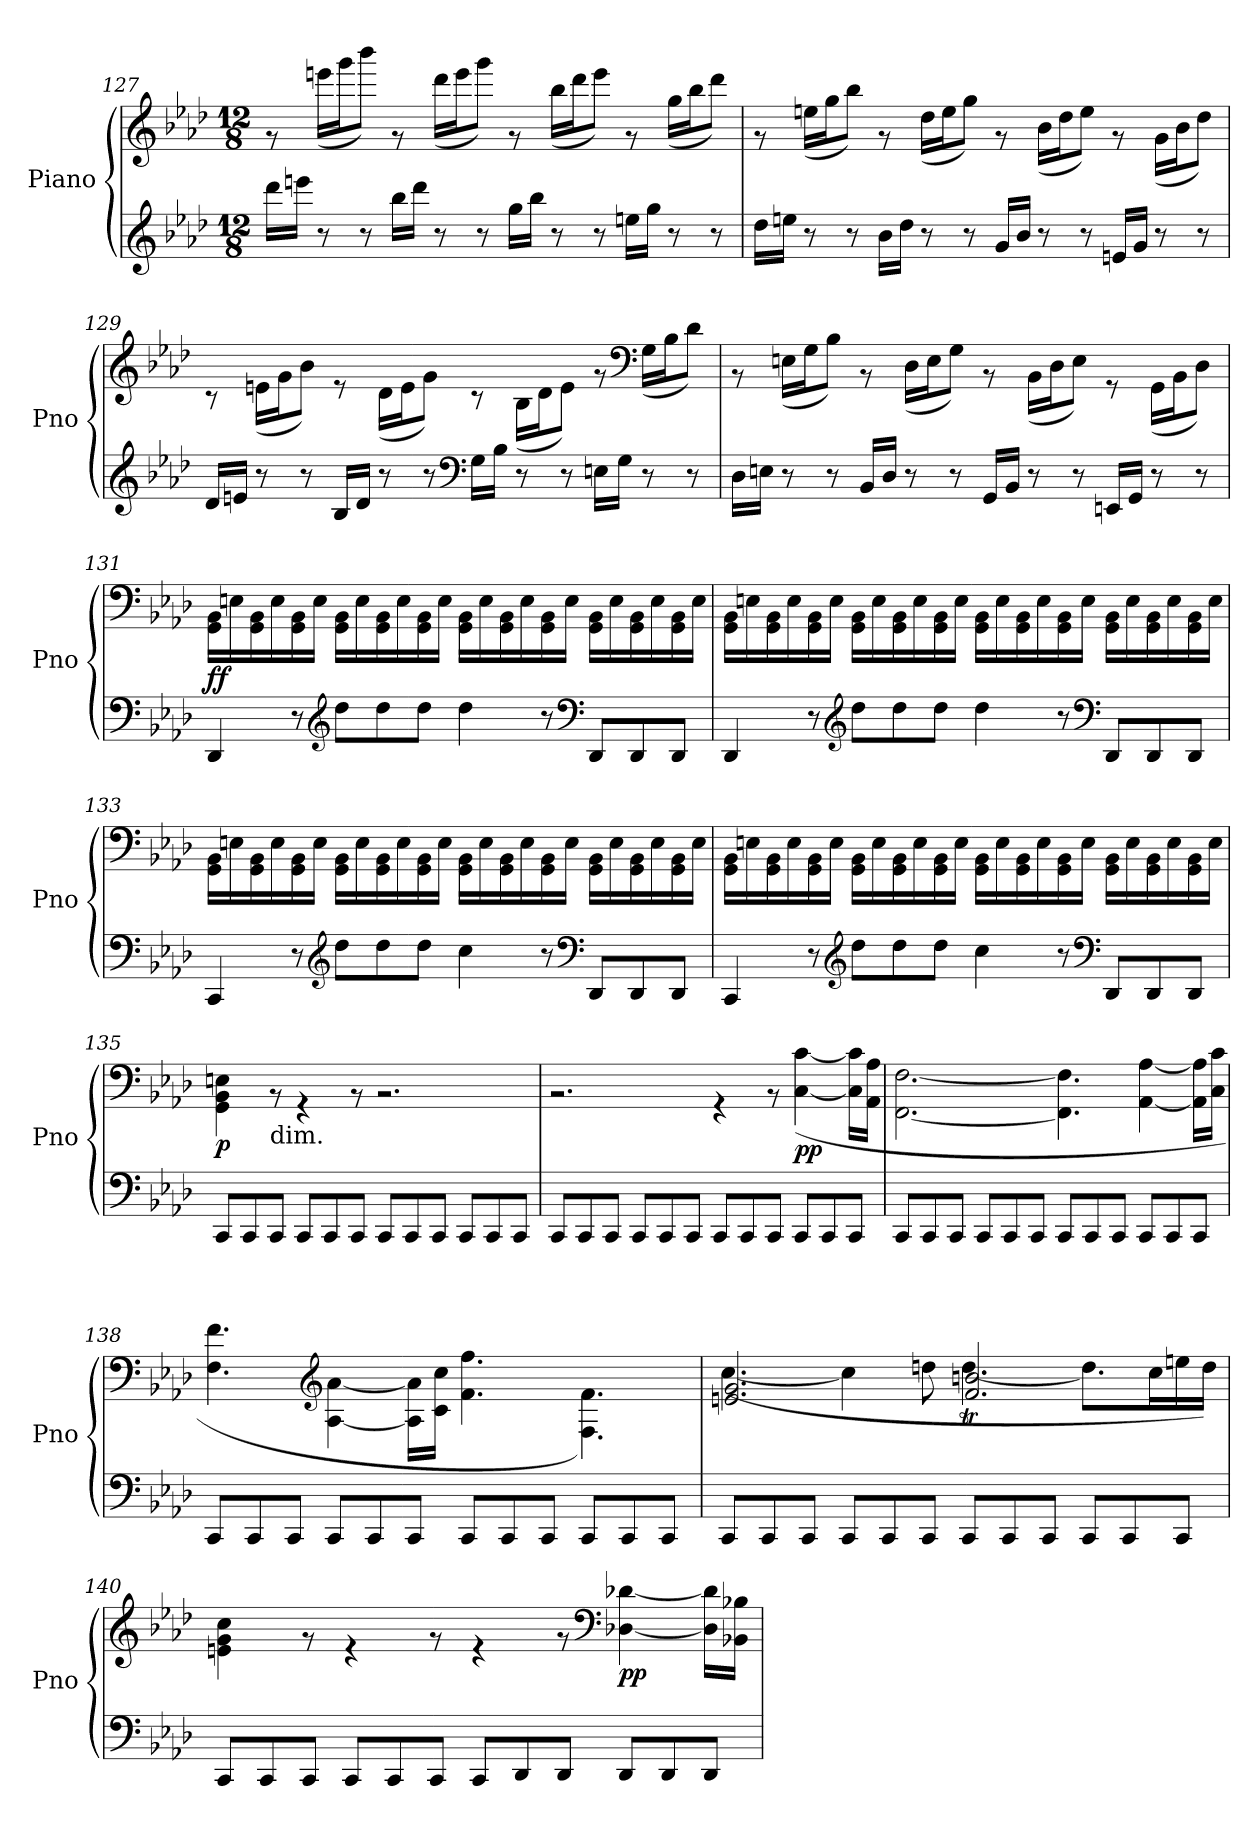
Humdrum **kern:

**kern	**kern	**dynam
*part1	*part1	*part1
*staff2	*staff1	*staff1/2
*I"Piano	*	*
*I'Pno	*	*
!!LO:LB:g=z
*clefG2	*clefG2	*
*k[b-e-a-d-]	*k[b-e-a-d-]	*
*M12/8	*M12/8	*
=127	=127	=127
*	*^	*
16ddd-\LL	1.ryy	8r	.
16eeen\JJ	.	.	.
8r	.	(<16eeen\LL	.
.	.	16ggg\J	.
8r	.	8bbb-\J)	.
16bb-\LL	.	8r	.
16ddd-\JJ	.	.	.
8r	.	(<16ddd-\LL	.
.	.	16eee\J	.
8r	.	8ggg\J)	.
16gg\LL	.	8r	.
16bb-\JJ	.	.	.
8r	.	(<16bb-\LL	.
.	.	16ddd-\J	.
8r	.	8eee\J)	.
16een\LL	.	8r	.
16gg\JJ	.	.	.
8r	.	(<16gg\LL	.
.	.	16bb-\J	.
8r	.	8ddd-\J)	.
!!LO:LB:g=z	!!
=128	=128	=128	=128
16dd-\LL	1.ryy	8r	.
16een\JJ	.	.	.
8r	.	(<16een\LL	.
.	.	16gg\J	.
8r	.	8bb-\J)	.
16b-\LL	.	8r	.
16dd-\JJ	.	.	.
8r	.	(<16dd-\LL	.
.	.	16ee\J	.
8r	.	8gg\J)	.
16g/LL	.	8r	.
16b-/JJ	.	.	.
8r	.	(<16b-\LL	.
.	.	16dd-\J	.
8r	.	8ee\J)	.
16en/LL	.	8r	.
16g/JJ	.	.	.
8r	.	(<16g\LL	.
.	.	16b-\J	.
8r	.	8dd-\J)	.
=129	=129	=129	=129
16d-/LL	1.ryy	8r	.
16en/JJ	.	.	.
8r	.	(<16en\LL	.
.	.	16g\J	.
8r	.	8b-\J)	.
16B-/LL	.	8r	.
16d-/JJ	.	.	.
8r	.	(<16d-\LL	.
.	.	16e\J	.
8r	.	8g\J)	.
*clefF4	*	*	*
16G\LL	.	8r	.
16B-\JJ	.	.	.
8r	.	(<16B-\LL	.
.	.	16d-\J	.
8r	.	8e\J)	.
16En\LL	.	8r	.
16G\JJ	.	.	.
*	*clefF4	*	*
8r	.	(<16G\LL	.
.	.	16B-\J	.
8r	.	8d-\J)	.
!!LO:LB:g=z	!!
=130	=130	=130	=130
16D-\LL	1.ryy	8r	.
16En\JJ	.	.	.
8r	.	(<16En\LL	.
.	.	16G\J	.
8r	.	8B-\J)	.
16BB-/LL	.	8r	.
16D-/JJ	.	.	.
8r	.	(<16D-\LL	.
.	.	16E\J	.
8r	.	8G\J)	.
16GG/LL	.	8r	.
16BB-/JJ	.	.	.
8r	.	(<16BB-\LL	.
.	.	16D-\J	.
8r	.	8E\J)	.
16EEn/LL	.	8r	.
16GG/JJ	.	.	.
8r	.	(<16GG\LL	.
.	.	16BB-\J	.
8r	.	8D-\J)	.
!!LO:LB:g=z	!!
=131	=131	=131	=131
!	!	!	!LO:DY:b
4DD-/	1.ryy	16GG\ 16BB-\LL	ff
.	.	16En\	.
.	.	16GG\ 16BB-\	.
.	.	16E\	.
8r	.	16GG\ 16BB-\	.
.	.	16E\JJ	.
*clefG2	*	*	*
8dd-\L	.	16GG\ 16BB-\LL	.
.	.	16E\	.
8dd-\	.	16GG\ 16BB-\	.
.	.	16E\	.
8dd-\J	.	16GG\ 16BB-\	.
.	.	16E\JJ	.
4dd-\	.	16GG\ 16BB-\LL	.
.	.	16E\	.
.	.	16GG\ 16BB-\	.
.	.	16E\	.
8r	.	16GG\ 16BB-\	.
.	.	16E\JJ	.
*clefF4	*	*	*
8DD-/L	.	16GG\ 16BB-\LL	.
.	.	16E\	.
8DD-/	.	16GG\ 16BB-\	.
.	.	16E\	.
8DD-/J	.	16GG\ 16BB-\	.
.	.	16E\JJ	.
!!LO:PB:g=z	!!
=132	=132	=132	=132
4DD-/	1.ryy	16GG\ 16BB-\LL	.
.	.	16En\	.
.	.	16GG\ 16BB-\	.
.	.	16E\	.
8r	.	16GG\ 16BB-\	.
.	.	16E\JJ	.
*clefG2	*	*	*
8dd-\L	.	16GG\ 16BB-\LL	.
.	.	16E\	.
8dd-\	.	16GG\ 16BB-\	.
.	.	16E\	.
8dd-\J	.	16GG\ 16BB-\	.
.	.	16E\JJ	.
4dd-\	.	16GG\ 16BB-\LL	.
.	.	16E\	.
.	.	16GG\ 16BB-\	.
.	.	16E\	.
8r	.	16GG\ 16BB-\	.
.	.	16E\JJ	.
*clefF4	*	*	*
8DD-/L	.	16GG\ 16BB-\LL	.
.	.	16E\	.
8DD-/	.	16GG\ 16BB-\	.
.	.	16E\	.
8DD-/J	.	16GG\ 16BB-\	.
.	.	16E\JJ	.
!!LO:LB:g=z	!!
=133	=133	=133	=133
4CC/	1.ryy	16GG\ 16BB-\LL	.
.	.	16En\	.
.	.	16GG\ 16BB-\	.
.	.	16E\	.
8r	.	16GG\ 16BB-\	.
.	.	16E\JJ	.
*clefG2	*	*	*
8dd-\L	.	16GG\ 16BB-\LL	.
.	.	16E\	.
8dd-\	.	16GG\ 16BB-\	.
.	.	16E\	.
8dd-\J	.	16GG\ 16BB-\	.
.	.	16E\JJ	.
4cc\	.	16GG\ 16BB-\LL	.
.	.	16E\	.
.	.	16GG\ 16BB-\	.
.	.	16E\	.
8r	.	16GG\ 16BB-\	.
.	.	16E\JJ	.
*clefF4	*	*	*
8DD-/L	.	16GG\ 16BB-\LL	.
.	.	16E\	.
8DD-/	.	16GG\ 16BB-\	.
.	.	16E\	.
8DD-/J	.	16GG\ 16BB-\	.
.	.	16E\JJ	.
!!LO:LB:g=z	!!
=134	=134	=134	=134
4CC/	1.ryy	16GG\ 16BB-\LL	.
.	.	16En\	.
.	.	16GG\ 16BB-\	.
.	.	16E\	.
8r	.	16GG\ 16BB-\	.
.	.	16E\JJ	.
*clefG2	*	*	*
8dd-\L	.	16GG\ 16BB-\LL	.
.	.	16E\	.
8dd-\	.	16GG\ 16BB-\	.
.	.	16E\	.
8dd-\J	.	16GG\ 16BB-\	.
.	.	16E\JJ	.
4cc\	.	16GG\ 16BB-\LL	.
.	.	16E\	.
.	.	16GG\ 16BB-\	.
.	.	16E\	.
8r	.	16GG\ 16BB-\	.
.	.	16E\JJ	.
*clefF4	*	*	*
8DD-/L	.	16GG\ 16BB-\LL	.
.	.	16E\	.
8DD-/	.	16GG\ 16BB-\	.
.	.	16E\	.
8DD-/J	.	16GG\ 16BB-\	.
.	.	16E\JJ	.
=135	=135	=135	=135
!	!	!	!LO:DY:b
8CC/L	1.ryy	4GG\ 4BB-\ 4En\	p
8CC/	.	.	.
!	!	!LO:TX:b:t=dim.	!
8CC/J	.	8r	.
8CC/L	.	4r	.
8CC/	.	.	.
8CC/J	.	8r	.
8CC/L	.	2.r	.
8CC/	.	.	.
8CC/J	.	.	.
8CC/L	.	.	.
8CC/	.	.	.
8CC/J	.	.	.
!!LO:LB:g=z	!!
=136	=136	=136	=136
8CC/L	1.ryy	2.r	.
8CC/	.	.	.
8CC/J	.	.	.
8CC/L	.	.	.
8CC/	.	.	.
8CC/J	.	.	.
8CC/L	.	4r	.
8CC/	.	.	.
8CC/J	.	8r	.
!	!	!	!LO:DY:b
8CC/L	.	(>[4C\ [4c\	pp
8CC/	.	.	.
8CC/J	.	16C\] 16c\]LL	.
.	.	16AA-\ 16A-\JJ	.
=137	=137	=137	=137
8CC/L	1.ryy	[2.FF\ [2.F\	.
8CC/	.	.	.
8CC/J	.	.	.
8CC/L	.	.	.
8CC/	.	.	.
8CC/J	.	.	.
8CC/L	.	4.FF\] 4.F\]	.
8CC/	.	.	.
8CC/J	.	.	.
8CC/L	.	[4AA-\ [4A-\	.
8CC/	.	.	.
8CC/J	.	16AA-\] 16A-\]LL	.
.	.	16C\ 16c\JJ	.
!!LO:LB:g=z	!!
=138	=138	=138	=138
8CC/L	1.ryy	4.F\ 4.f\	.
8CC/	.	.	.
8CC/J	.	.	.
*	*clefG2	*	*
8CC/L	.	[4A-\ [4a-\	.
8CC/	.	.	.
8CC/J	.	16A-\] 16a-\]LL	.
.	.	16c\ 16cc\JJ	.
8CC/L	.	4.f\ 4.ff\	.
8CC/	.	.	.
8CC/J	.	.	.
8CC/L	.	4.F\ 4.f\)	.
8CC/	.	.	.
8CC/J	.	.	.
=139	=139	=139	=139
*	*	*^	*
8CC/L	1.ryy	(<[4.cc\	2.en/ 2.g/	.
8CC/	.	.	.	.
8CC/J	.	.	.	.
8CC/L	.	4cc\]	.	.
8CC/	.	.	.	.
8CC/J	.	8ddn\	.	.
8CC/L	.	[4.ddt\	2.f/ 2.bn/	.
8CC/	.	.	.	.
8CC/J	.	.	.	.
8CC/L	.	8.dd\L]	.	.
8CC/	.	.	.	.
.	.	16cc\L	.	.
8CC/J	.	16een\	.	.
.	.	16dd\JJ)	.	.
*	*	*v	*v	*
!!LO:PB:g=z
=140	=140	=140	=140
8CC/L	1.ryy	4en\ 4g\ 4cc\	.
8CC/	.	.	.
8CC/J	.	8r	.
8CC/L	.	4r	.
8CC/	.	.	.
8CC/J	.	8r	.
8CC/L	.	4r	.
8DD-/	.	.	.
8DD-/J	.	8r	.
*	*clefF4	*	*
!	!	!	!LO:DY:b
8DD-/L	.	[4D-X\ [4d-X\	pp
8DD-/	.	.	.
8DD-/J	.	16D-\] 16d-\]LL	.
.	.	16BB-X\ 16B-X\JJ	.
*	*v	*v	*
=	=	=
*-	*-	*-
